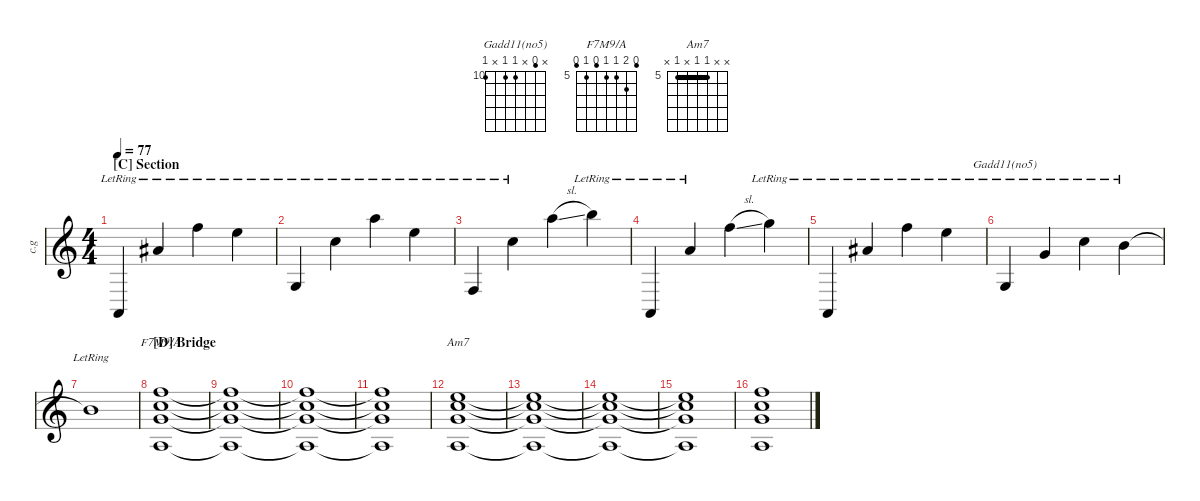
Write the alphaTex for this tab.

\defaultSystemsLayout 4
\hideDynamics
\bracketExtendMode nobrackets
\otherSystemsTrackNameOrientation horizontal
\track ("Clean Guitar" "c.g") {instrument electricguitarclean}
\staff {score}
\tuning (E4 B3 G3 D3 A2 E2 A1)
\chord ("Gadd11(no5)" x 9 x 10 10 x 10) {firstfret 10 showfingering false}
\chord ("F7M9/A" 4 6 5 5 4 5 4) {firstfret 5 showfingering false}
\chord ("Am7" x x 5 5 x 5 x) {firstfret 5 showfingering false barre (5 5)}
\ts (4 4)
\section ("C" "Section")
\tempo 77
\clef g2
\ks c
0.7{lr}.4{dy mf} 8.4{lr}.4 10.3{lr}.4 0.1{lr}.4 |
10.7{lr}.4 10.4{lr}.4 10.2{lr}.4 0.1{lr}.4 |
8.7{lr}.4 10.4{lr}.4 10.2{sl}.4 12.2{lr}.4 |
0.7{lr}.4 7.4{lr}.4 6.2{sl}.4 8.2{lr}.4 |
0.7{lr}.4 8.4{lr}.4 10.3{lr}.4 0.1{lr}.4 |
10.7{lr}.4{ch "Gadd11(no5)"} 10.5{lr}.4 10.4{lr}.4 0.2{lr}.4 |
0.2{lr t}.1 |
\section ("D" "Bridge")
(5.6 5.4 5.3 6.2).1{ch "F7M9/A"} |
(5.6{t} 5.4{t} 5.3{t} 6.2{t}).1 |
(5.6{t} 5.4{t} 5.3{t} 6.2{t}).1 |
(5.6{t} 5.4{t} 5.3{t} 6.2{t}).1 |
(5.6 5.4 5.3 0.1).1{ch "Am7"} |
(5.6{t} 5.4{t} 5.3{t} 0.1{t}).1 |
(5.6{t} 5.4{t} 5.3{t} 0.1{t}).1 |
(5.6{t} 5.4{t} 5.3{t} 0.1{t}).1 |
(5.6 5.4 5.3 6.2).1
